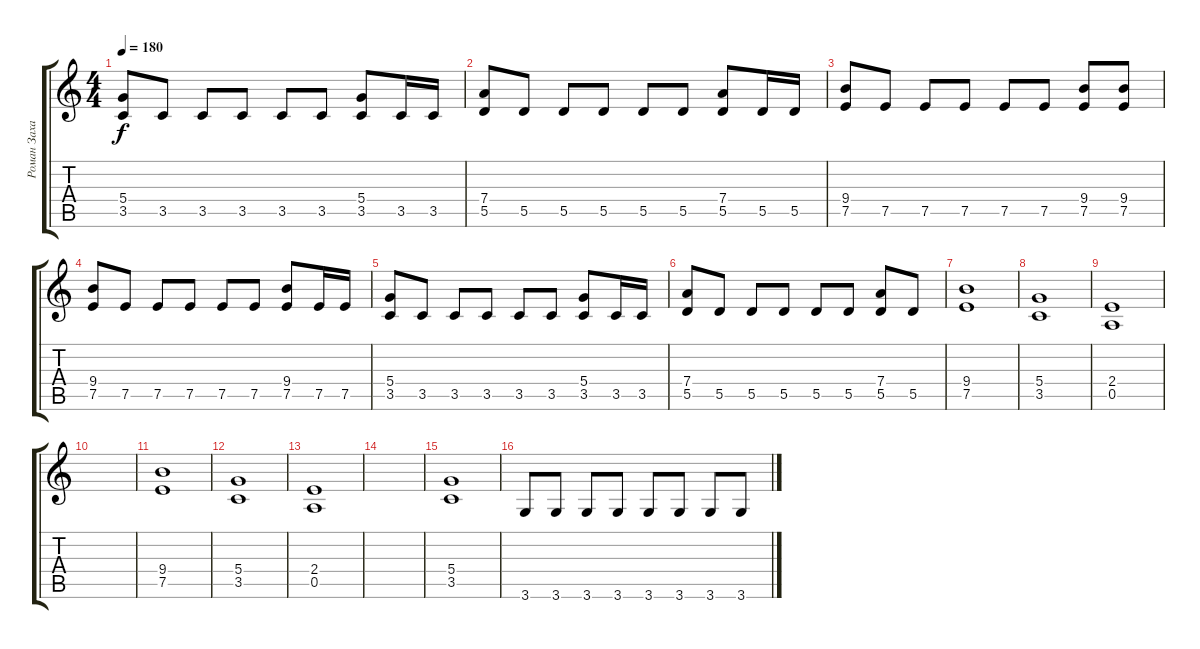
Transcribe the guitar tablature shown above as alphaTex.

\track ("Роман Захаров" "Роман Заха") {instrument distortionguitar}
\staff {score tabs}
\tuning (E4 B3 G3 D3 A2 E2) {hide}
\ts (4 4)
\tempo 180
\clef g2
\ks c
(5.4 3.5).8{dy f} 3.5.8 3.5.8 3.5.8 3.5.8 3.5.8 (5.4 3.5).8 3.5.16 3.5.16 |
(7.4 5.5).8 5.5.8 5.5.8 5.5.8 5.5.8 5.5.8 (7.4 5.5).8 5.5.16 5.5.16 |
(9.4 7.5).8 7.5.8 7.5.8 7.5.8 7.5.8 7.5.8 (9.4 7.5).8 (9.4 7.5).8 |
(9.4 7.5).8 7.5.8 7.5.8 7.5.8 7.5.8 7.5.8 (9.4 7.5).8 7.5.16 7.5.16 |
(5.4 3.5).8 3.5.8 3.5.8 3.5.8 3.5.8 3.5.8 (5.4 3.5).8 3.5.16 3.5.16 |
(7.4 5.5).8 5.5.8 5.5.8 5.5.8 5.5.8 5.5.8 (7.4 5.5).8 5.5.8 |
(9.4 7.5).1 |
(5.4 3.5).1 |
(2.4 0.5).1 |
|
(9.4 7.5).1 |
(5.4 3.5).1 |
(2.4 0.5).1 |
|
(5.4 3.5).1 |
3.6.8 3.6.8 3.6.8 3.6.8 3.6.8 3.6.8 3.6.8 3.6.8
